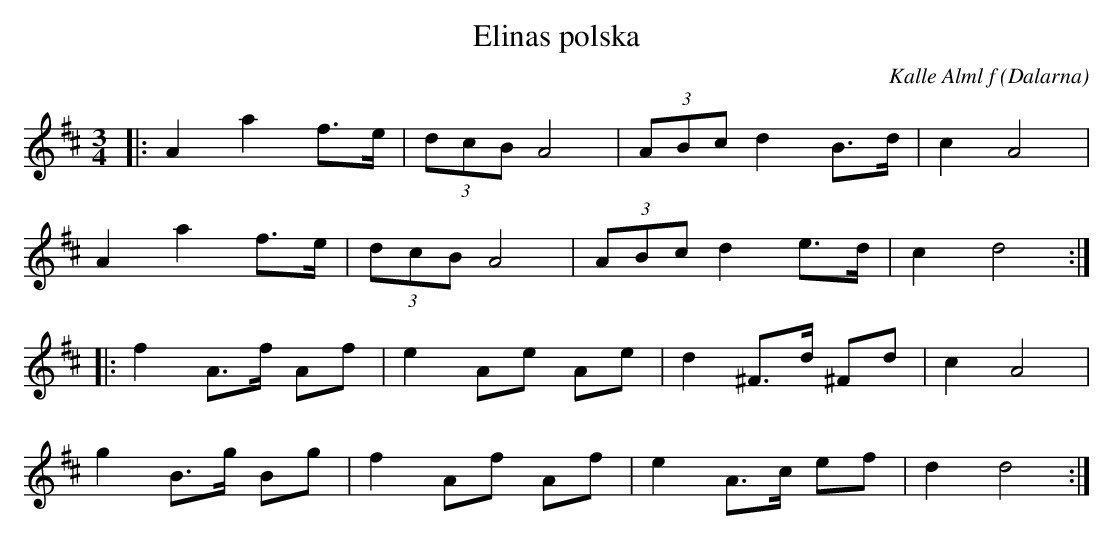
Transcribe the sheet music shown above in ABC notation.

X:1
T:Elinas polska
C:Kalle Alml f
O:Dalarna
M:3/4
L:1/8
K:D
|: A2 a2 f>e | (3dcB A4 | (3ABc d2 B>d | c2 A4 |
   A2 a2 f>e | (3dcB A4 | (3ABc d2 e>d | c2 d4 ::
f2 A>f Af | e2 Ae Ae | d2 ^F>d ^Fd | c2 A4 |
g2 B>g Bg | f2 Af Af | e2 A>c ef | d2 d4 :|
